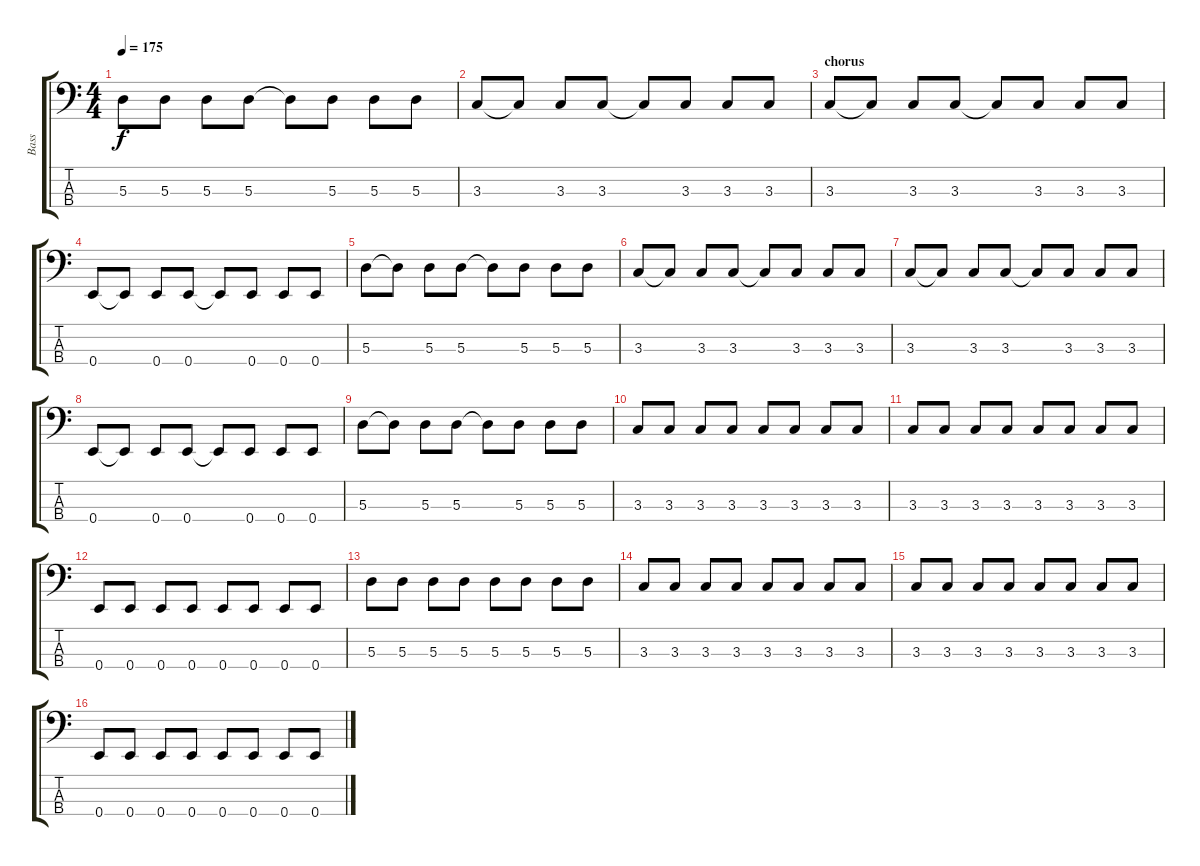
\track ("Bass" "Bass") {instrument electricbassfinger}
\staff {score tabs}
\tuning (G2 D2 A1 E1) {hide}
\ts (4 4)
\tempo 175
\clef f4
\ks c
5.3.8{dy f} 5.3.8 5.3.8 5.3.8 5.3{t}.8 5.3.8 5.3.8 5.3.8 |
3.3.8 3.3{t}.8 3.3.8 3.3.8 3.3{t}.8 3.3.8 3.3.8 3.3.8 |
\section ("" "chorus")
3.3.8 3.3{t}.8 3.3.8 3.3.8 3.3{t}.8 3.3.8 3.3.8 3.3.8 |
0.4.8 0.4{t}.8 0.4.8 0.4.8 0.4{t}.8 0.4.8 0.4.8 0.4.8 |
5.3.8 5.3{t}.8 5.3.8 5.3.8 5.3{t}.8 5.3.8 5.3.8 5.3.8 |
3.3.8 3.3{t}.8 3.3.8 3.3.8 3.3{t}.8 3.3.8 3.3.8 3.3.8 |
3.3.8 3.3{t}.8 3.3.8 3.3.8 3.3{t}.8 3.3.8 3.3.8 3.3.8 |
0.4.8 0.4{t}.8 0.4.8 0.4.8 0.4{t}.8 0.4.8 0.4.8 0.4.8 |
5.3.8 5.3{t}.8 5.3.8 5.3.8 5.3{t}.8 5.3.8 5.3.8 5.3.8 |
3.3.8 3.3.8 3.3.8 3.3.8 3.3.8 3.3.8 3.3.8 3.3.8 |
3.3.8 3.3.8 3.3.8 3.3.8 3.3.8 3.3.8 3.3.8 3.3.8 |
0.4.8 0.4.8 0.4.8 0.4.8 0.4.8 0.4.8 0.4.8 0.4.8 |
5.3.8 5.3.8 5.3.8 5.3.8 5.3.8 5.3.8 5.3.8 5.3.8 |
3.3.8 3.3.8 3.3.8 3.3.8 3.3.8 3.3.8 3.3.8 3.3.8 |
3.3.8 3.3.8 3.3.8 3.3.8 3.3.8 3.3.8 3.3.8 3.3.8 |
0.4.8 0.4.8 0.4.8 0.4.8 0.4.8 0.4.8 0.4.8 0.4.8
